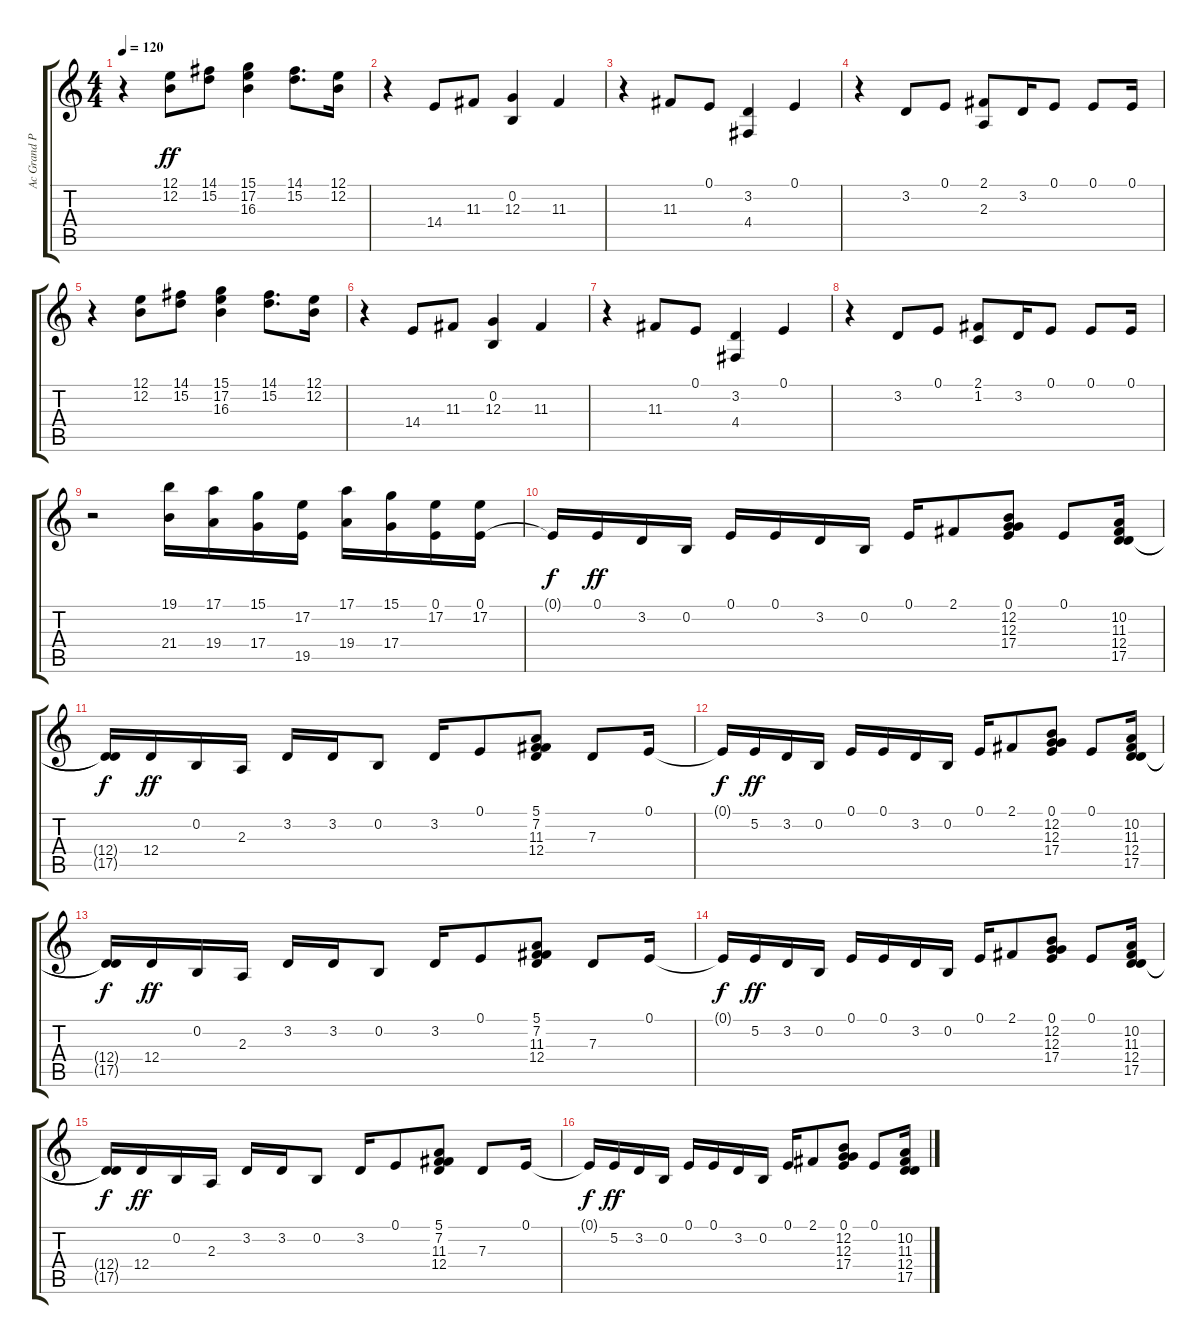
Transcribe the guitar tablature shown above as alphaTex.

\track ("Ac Grand Piano" "Ac Grand P") {instrument acousticgrandpiano}
\staff {score tabs}
\tuning (E4 B3 G3 D3 A2 E2) {hide}
\ts (4 4)
\tempo 120
\clef g2
\ks c
r.4{dy ff} (12.1 12.2).8 (14.1 15.2).8 (15.1 17.2 16.3).4 (14.1 15.2).8{d} (12.1 12.2).16 |
r.4 14.4.8 11.3.8 (0.2 12.3).4 11.3.4 |
r.4 11.3.8 0.1.8 (3.2 4.4).4 0.1.4 |
r.4 3.2.8 0.1.8 (2.1 2.3).8 3.2.16 0.1.8 0.1.8 0.1.16 |
r.4 (12.1 12.2).8 (14.1 15.2).8 (15.1 17.2 16.3).4 (14.1 15.2).8{d} (12.1 12.2).16 |
r.4 14.4.8 11.3.8 (0.2 12.3).4 11.3.4 |
r.4 11.3.8 0.1.8 (3.2 4.4).4 0.1.4 |
r.4 3.2.8 0.1.8 (2.1 1.2).8 3.2.16 0.1.8 0.1.8 0.1.16 |
r.2 (19.1 21.4).16 (17.1 19.4).16 (15.1 17.4).16 (17.2 19.5).16 (17.1 19.4).16 (15.1 17.4).16 (0.1 17.2).16 (0.1 17.2).16 |
0.1{t}.16{dy f} 0.1.16{dy ff} 3.2.16 0.2.16 0.1.16 0.1.16 3.2.16 0.2.16 0.1.16 2.1.8 (0.1 12.2 12.3 17.4).8 0.1.8 (10.2 11.3 12.4 17.5).16 |
(12.4{t} 17.5{t}).16{dy f} 12.4.16{dy ff} 0.2.16 2.3.16 3.2.16 3.2.16 0.2.8 3.2.16 0.1.8 (5.1 7.2 11.3 12.4).8 7.3.8 0.1.16 |
0.1{t}.16{dy f} 5.2.16{dy ff} 3.2.16 0.2.16 0.1.16 0.1.16 3.2.16 0.2.16 0.1.16 2.1.8 (0.1 12.2 12.3 17.4).8 0.1.8 (10.2 11.3 12.4 17.5).16 |
(12.4{t} 17.5{t}).16{dy f} 12.4.16{dy ff} 0.2.16 2.3.16 3.2.16 3.2.16 0.2.8 3.2.16 0.1.8 (5.1 7.2 11.3 12.4).8 7.3.8 0.1.16 |
0.1{t}.16{dy f} 5.2.16{dy ff} 3.2.16 0.2.16 0.1.16 0.1.16 3.2.16 0.2.16 0.1.16 2.1.8 (0.1 12.2 12.3 17.4).8 0.1.8 (10.2 11.3 12.4 17.5).16 |
(12.4{t} 17.5{t}).16{dy f} 12.4.16{dy ff} 0.2.16 2.3.16 3.2.16 3.2.16 0.2.8 3.2.16 0.1.8 (5.1 7.2 11.3 12.4).8 7.3.8 0.1.16 |
0.1{t}.16{dy f} 5.2.16{dy ff} 3.2.16 0.2.16 0.1.16 0.1.16 3.2.16 0.2.16 0.1.16 2.1.8 (0.1 12.2 12.3 17.4).8 0.1.8 (10.2 11.3 12.4 17.5).16
